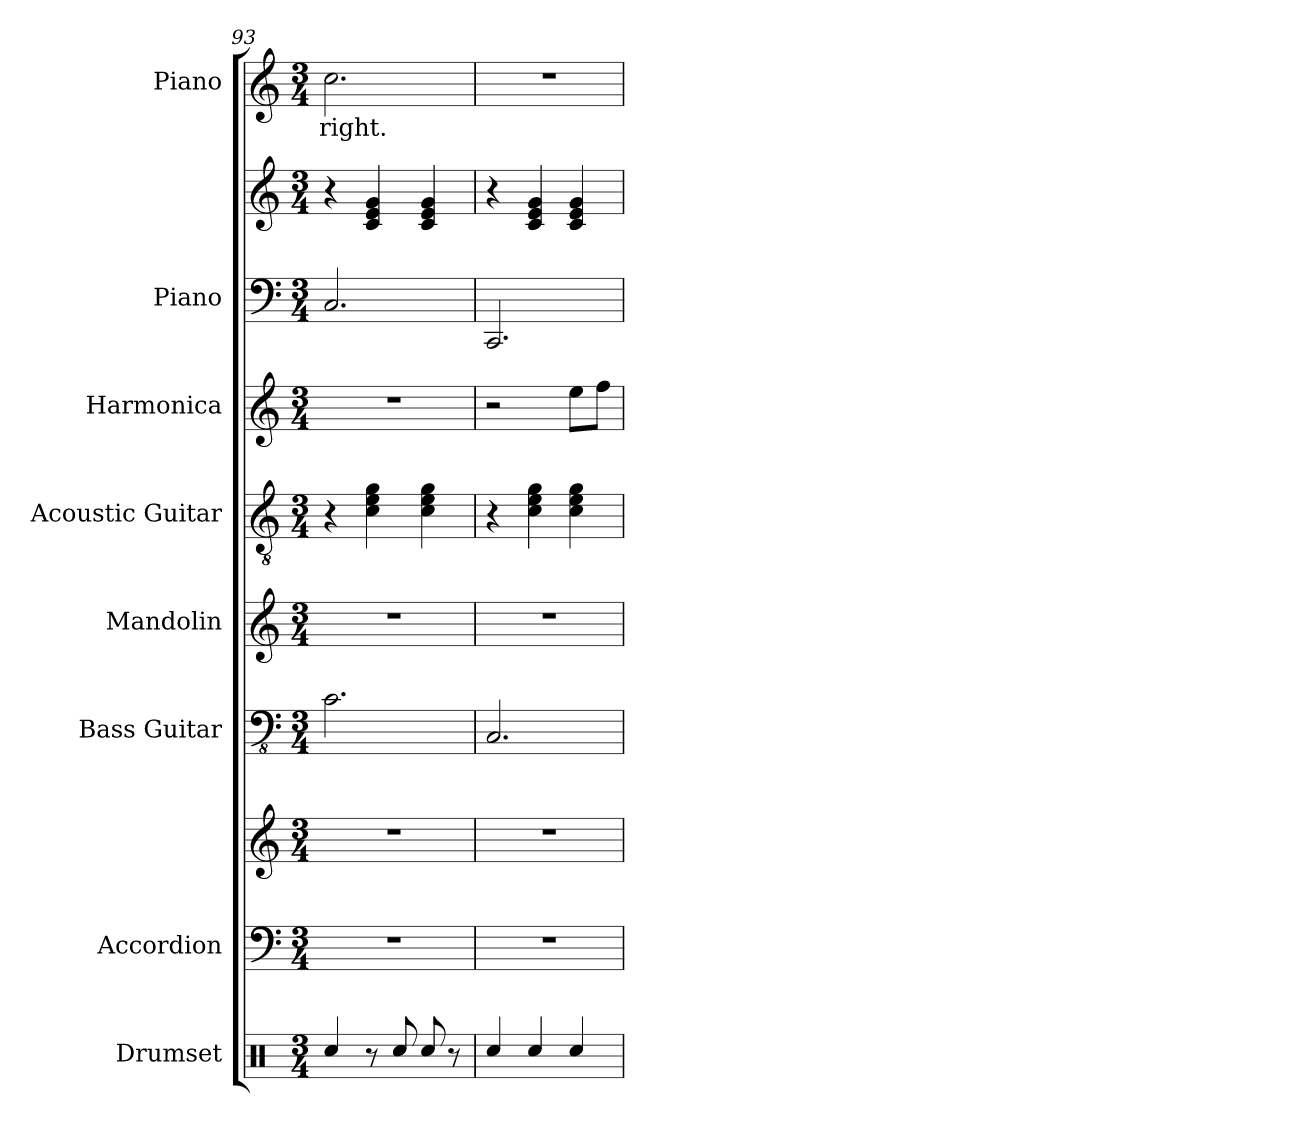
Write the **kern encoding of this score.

**kern	**kern	**kern	**kern	**kern	**kern	**kern	**kern	**kern	**kern	**text
*part8	*part7	*part7	*part6	*part5	*part4	*part3	*part2	*part2	*part1	*part1
*staff10	*staff9	*staff8	*staff7	*staff6	*staff5	*staff4	*staff3	*staff2	*staff1	*staff1
*I"Drumset	*I"Accordion	*	*I"Bass Guitar	*I"Mandolin	*I"Acoustic Guitar	*I"Harmonica	*I"Piano	*	*I"Piano	*
*I'Drs.	*I'Acc.	*	*I'B. Guit.	*I'Mdn.	*I'Guit.	*I'Harm.	*I'Pno.	*	*I'Pno.	*
*clefX	*clefF4	*clefG2	*clefFv4	*clefG2	*clefGv2	*clefG2	*clefF4	*clefG2	*clefG2	*
*k[]	*k[]	*k[]	*k[]	*k[]	*k[]	*k[]	*k[]	*k[]	*k[]	*
*M3/4	*M3/4	*M3/4	*M3/4	*M3/4	*M3/4	*M3/4	*M3/4	*M3/4	*M3/4	*
=93	=93	=93	=93	=93	=93	=93	=93	=93	=93	=93
4Rcc/	2.r	2.r	2.C\	2.r	4r	2.r	2.C/	4r	2.cc\	-right.
8r	.	.	.	.	4c\ 4e\ 4g\	.	.	4c/ 4e/ 4g/	.	.
8Rcc/	.	.	.	.	.	.	.	.	.	.
8Rcc/	.	.	.	.	4c\ 4e\ 4g\	.	.	4c/ 4e/ 4g/	.	.
8r	.	.	.	.	.	.	.	.	.	.
=94	=94	=94	=94	=94	=94	=94	=94	=94	=94	=94
4Rcc/	2.r	2.r	2.CC/	2.r	4r	2r	2.CC/	4r	2.r	.
4Rcc/	.	.	.	.	4c\ 4e\ 4g\	.	.	4c/ 4e/ 4g/	.	.
4Rcc/	.	.	.	.	4c\ 4e\ 4g\	8ee\L	.	4c/ 4e/ 4g/	.	.
.	.	.	.	.	.	8ff\J	.	.	.	.
=	=	=	=	=	=	=	=	=	=	=
*-	*-	*-	*-	*-	*-	*-	*-	*-	*-	*-
